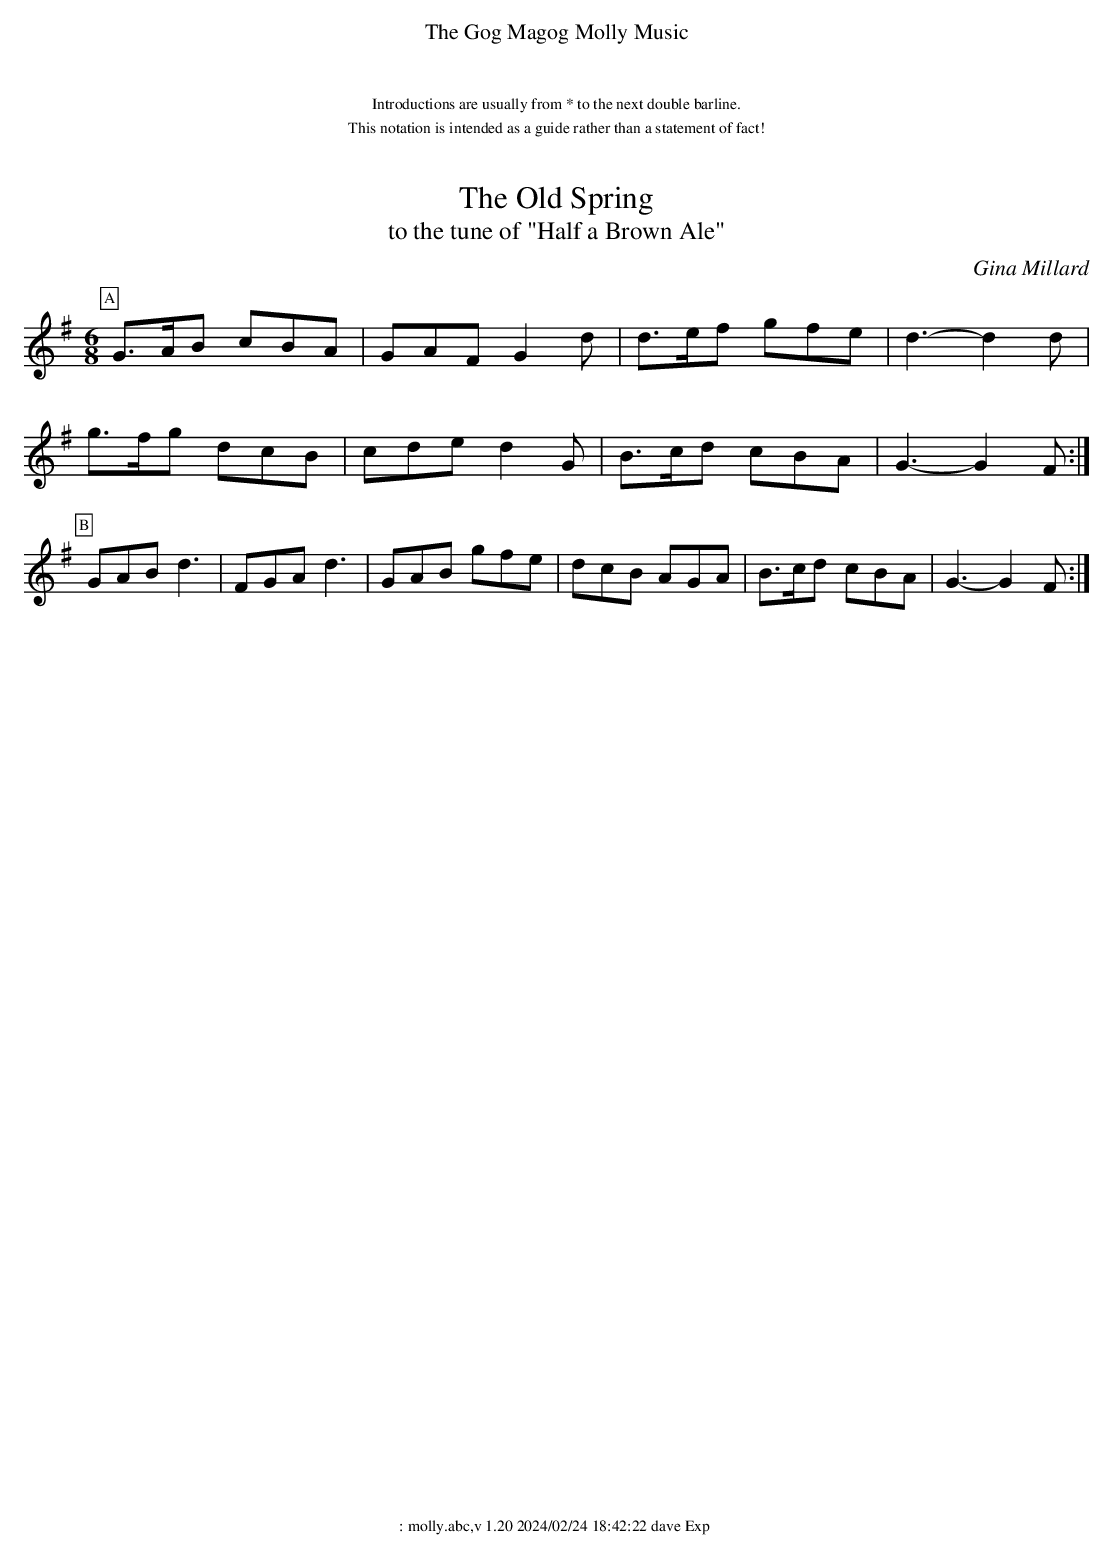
X:1
T:The Old Spring
T:to the tune of "Half a Brown Ale"
C:Gina Millard
M:6/8
L:1/8
K:G
P:A
G>AB cBA|GAF G2d|d>ef gfe|d3-d2d|
g>fg dcB|cde d2G|B>cd cBA|G3-G2F:|
P:B
GAB d3|FGA d3|GAB gfe|dcB AGA|B>cd cBA|G3-G2F:|
